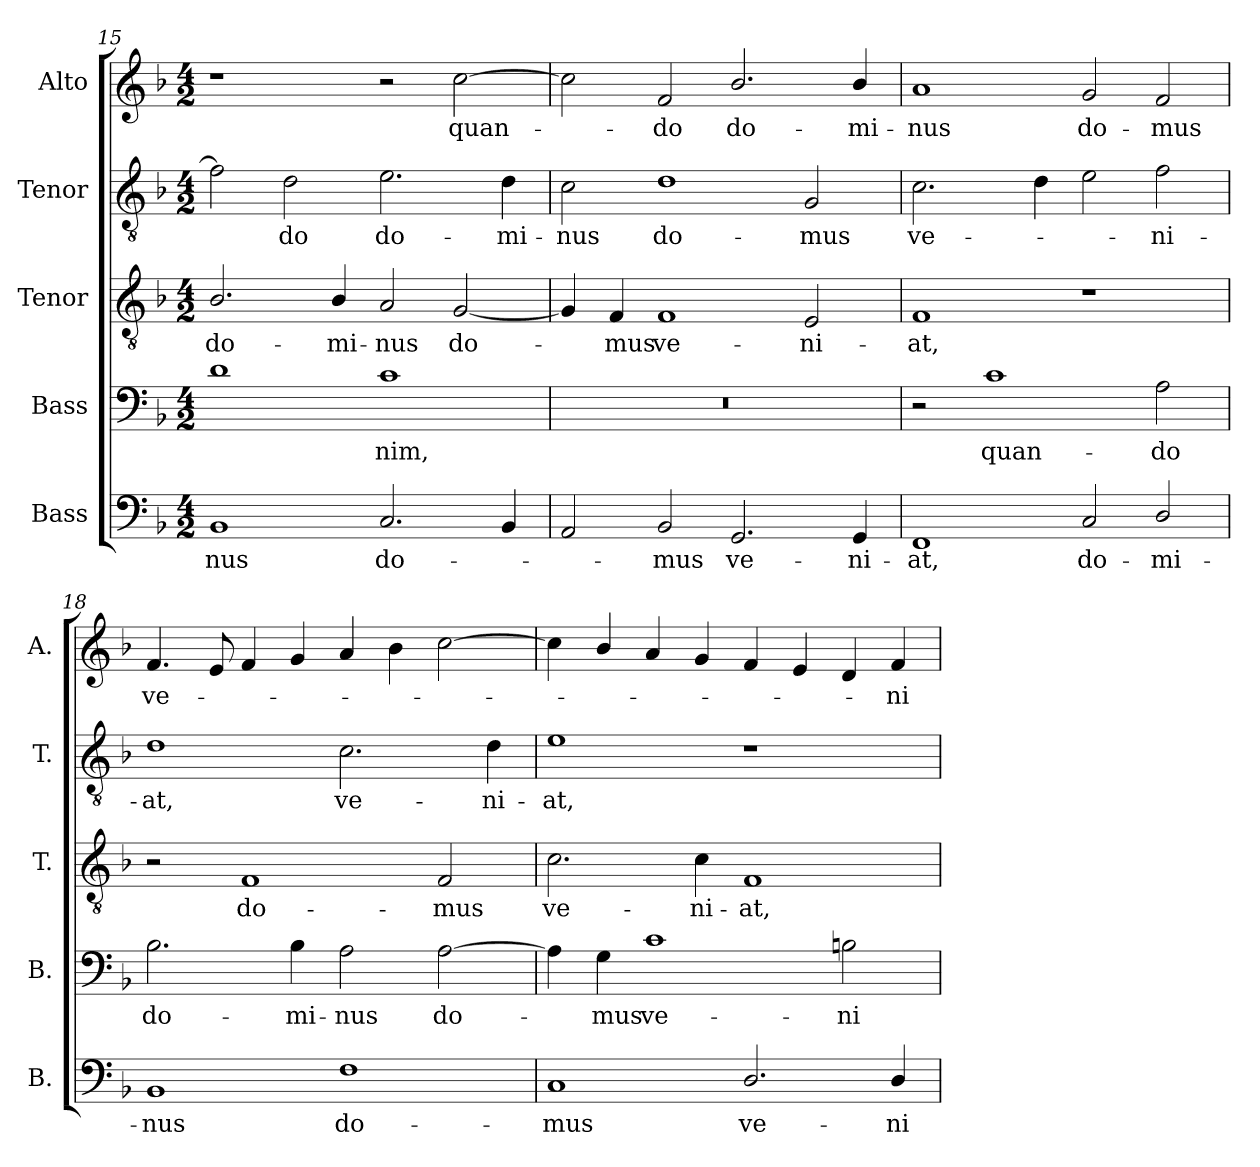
**kern	**text	**kern	**text	**kern	**text	**kern	**text	**kern	**text
*part5	*part5	*part4	*part4	*part3	*part3	*part2	*part2	*part1	*part1
*staff5	*staff5	*staff4	*staff4	*staff3	*staff3	*staff2	*staff2	*staff1	*staff1
*I"Bass	*	*I"Bass	*	*I"Tenor	*	*I"Tenor	*	*I"Alto	*
*I'B.	*	*I'B.	*	*I'T.	*	*I'T.	*	*I'A.	*
!!LO:PB:g=z
*clefF4	*	*clefF4	*	*clefGv2	*	*clefGv2	*	*clefG2	*
*	*	*	*	*ITrd7c12	*	*ITrd7c12	*	*	*
*k[b-]	*	*k[b-]	*	*k[b-]	*	*k[b-]	*	*k[b-]	*
*F:	*	*F:	*	*F:	*	*F:	*	*F:	*
*M4/2	*	*M4/2	*	*M4/2	*	*M4/2	*	*M4/2	*
=15	=15	=15	=15	=15	=15	=15	=15	=15	=15
!	!LO:LY:b:color=#000000	!	!	!	!	!	!	!	!
!	!	!	!	!	!LO:LY:b:color=#000000	!	!	!	!
1BB-i	-nus	1di	.	2.BB-i/	do-	2Fi\]	.	1r	.
!	!	!	!	!	!	!	!LO:LY:b:color=#000000	!	!
.	.	.	.	.	.	2Di\	-do	.	.
!	!	!	!	!	!LO:LY:b:color=#000000	!	!	!	!
.	.	.	.	4BB-i/	-mi-	.	.	.	.
!	!LO:LY:b:color=#000000	!	!	!	!	!	!	!	!
!	!	!	!LO:LY:b:color=#000000	!	!	!	!	!	!
!	!	!	!	!	!LO:LY:b:color=#000000	!	!	!	!
!	!	!	!	!	!	!	!LO:LY:b:color=#000000	!	!
2.Ci/	do-	1ci	-nim,	2AAi/	-nus	2.Ei\	do-	2r	.
!	!	!	!	!	!LO:LY:b:color=#000000	!	!	!	!
!	!	!	!	!	!	!	!	!	!LO:LY:b:color=#000000
.	.	.	.	[2GGi/	do-	.	.	[2cci\	quan-
!	!	!	!	!	!	!	!LO:LY:b:color=#000000	!	!
4BB-i/	.	.	.	.	.	4Di\	-mi-	.	.
=16	=16	=16	=16	=16	=16	=16	=16	=16	=16
!	!	!LO:N:vis=1	!	!	!	!	!	!	!
!	!	!	!	!	!	!	!LO:LY:b:color=#000000	!	!
2AAi/	.	0r	.	4GGi/]	.	2Ci\	-nus	2cci\]	.
!	!	!	!	!	!LO:LY:b:color=#000000	!	!	!	!
.	.	.	.	4FFi/	-mus	.	.	.	.
!	!LO:LY:b:color=#000000	!	!	!	!	!	!	!	!
!	!	!	!	!	!LO:LY:b:color=#000000	!	!	!	!
!	!	!	!	!	!	!	!LO:LY:b:color=#000000	!	!
!	!	!	!	!	!	!	!	!	!LO:LY:b:color=#000000
2BB-i/	-mus	.	.	1FFi	ve-	1Di	do-	2fi/	-do
!	!LO:LY:b:color=#000000	!	!	!	!	!	!	!	!
!	!	!	!	!	!	!	!	!	!LO:LY:b:color=#000000
2.GGi/	ve-	.	.	.	.	.	.	2.b-i/	do-
!	!	!	!	!	!LO:LY:b:color=#000000	!	!	!	!
!	!	!	!	!	!	!	!LO:LY:b:color=#000000	!	!
.	.	.	.	2EEi/	-ni-	2GGi/	-mus	.	.
!	!LO:LY:b:color=#000000	!	!	!	!	!	!	!	!
!	!	!	!	!	!	!	!	!	!LO:LY:b:color=#000000
4GGi/	-ni-	.	.	.	.	.	.	4b-i/	-mi-
=17	=17	=17	=17	=17	=17	=17	=17	=17	=17
!	!LO:LY:b:color=#000000	!	!	!	!	!	!	!	!
!	!	!	!	!	!LO:LY:b:color=#000000	!	!	!	!
!	!	!	!	!	!	!	!LO:LY:b:color=#000000	!	!
!	!	!	!	!	!	!	!	!	!LO:LY:b:color=#000000
1FFi	-at,	2r	.	1FFi	-at,	2.Ci\	ve-	1ai	-nus
!	!	!	!LO:LY:b:color=#000000	!	!	!	!	!	!
.	.	1ci	quan-	.	.	.	.	.	.
.	.	.	.	.	.	4Di\	.	.	.
!	!LO:LY:b:color=#000000	!	!	!	!	!	!	!	!
!	!	!	!	!	!	!	!	!	!LO:LY:b:color=#000000
2Ci/	do-	.	.	1r	.	2Ei\	.	2gi/	do-
!	!LO:LY:b:color=#000000	!	!	!	!	!	!	!	!
!	!	!	!LO:LY:b:color=#000000	!	!	!	!	!	!
!	!	!	!	!	!	!	!LO:LY:b:color=#000000	!	!
!	!	!	!	!	!	!	!	!	!LO:LY:b:color=#000000
2Di/	-mi-	2Ai\	-do	.	.	2Fi\	-ni-	2fi/	-mus
=18	=18	=18	=18	=18	=18	=18	=18	=18	=18
!	!LO:LY:b:color=#000000	!	!	!	!	!	!	!	!
!	!	!	!LO:LY:b:color=#000000	!	!	!	!	!	!
!	!	!	!	!	!	!	!LO:LY:b:color=#000000	!	!
!	!	!	!	!	!	!	!	!	!LO:LY:b:color=#000000
1BB-i	-nus	2.B-i\	do-	2r	.	1Di	-at,	4.fi/	ve-
.	.	.	.	.	.	.	.	8ei/	.
!	!	!	!	!	!LO:LY:b:color=#000000	!	!	!	!
.	.	.	.	1FFi	do-	.	.	4fi/	.
!	!	!	!LO:LY:b:color=#000000	!	!	!	!	!	!
.	.	4B-i\	-mi-	.	.	.	.	4gi/	.
!	!LO:LY:b:color=#000000	!	!	!	!	!	!	!	!
!	!	!	!LO:LY:b:color=#000000	!	!	!	!	!	!
!	!	!	!	!	!	!	!LO:LY:b:color=#000000	!	!
1Fi	do-	2Ai\	-nus	.	.	2.Ci\	ve-	4ai/	.
.	.	.	.	.	.	.	.	4b-i\	.
!	!	!	!LO:LY:b:color=#000000	!	!	!	!	!	!
!	!	!	!	!	!LO:LY:b:color=#000000	!	!	!	!
.	.	[2Ai\	do-	2FFi/	-mus	.	.	[2cci\	.
!	!	!	!	!	!	!	!LO:LY:b:color=#000000	!	!
.	.	.	.	.	.	4Di\	-ni-	.	.
=19	=19	=19	=19	=19	=19	=19	=19	=19	=19
!	!LO:LY:b:color=#000000	!	!	!	!	!	!	!	!
!	!	!	!	!	!LO:LY:b:color=#000000	!	!	!	!
!	!	!	!	!	!	!	!LO:LY:b:color=#000000	!	!
1Ci	-mus	4Ai\]	.	2.Ci\	ve-	1Ei	-at,	4cci\]	.
!	!	!	!LO:LY:b:color=#000000	!	!	!	!	!	!
.	.	4Gi\	-mus	.	.	.	.	4b-i/	.
!	!	!	!LO:LY:b:color=#000000	!	!	!	!	!	!
.	.	1ci	ve-	.	.	.	.	4ai/	.
!	!	!	!	!	!LO:LY:b:color=#000000	!	!	!	!
.	.	.	.	4Ci\	-ni-	.	.	4gi/	.
!	!LO:LY:b:color=#000000	!	!	!	!	!	!	!	!
!	!	!	!	!	!LO:LY:b:color=#000000	!	!	!	!
2.Di/	ve-	.	.	1FFi	-at,	1r	.	4fi/	.
.	.	.	.	.	.	.	.	4ei/	.
!	!	!	!LO:LY:b:color=#000000	!	!	!	!	!	!
.	.	2Bni\	-ni-	.	.	.	.	4di/	.
!	!LO:LY:b:color=#000000	!	!	!	!	!	!	!	!
!	!	!	!	!	!	!	!	!	!LO:LY:b:color=#000000
4Di/	-ni-	.	.	.	.	.	.	4fi/	-ni-
=	=	=	=	=	=	=	=	=	=
*-	*-	*-	*-	*-	*-	*-	*-	*-	*-
